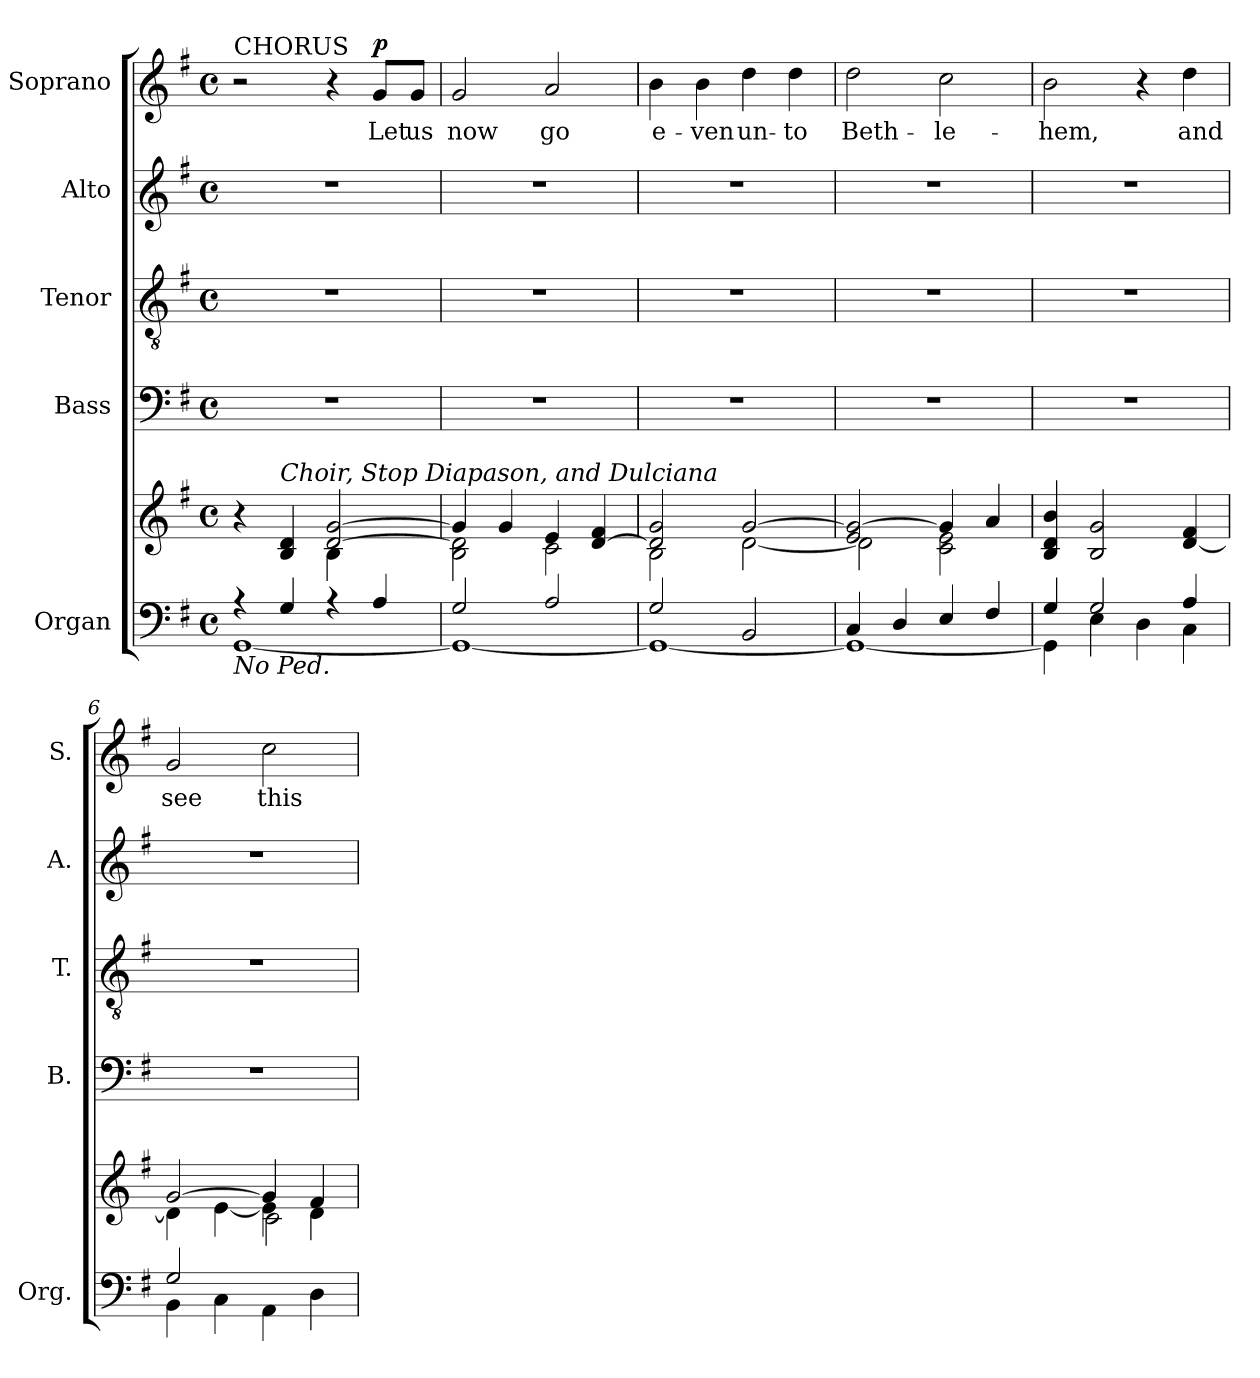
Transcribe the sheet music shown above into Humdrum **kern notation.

**kern	**kern	**kern	**kern	**kern	**kern	**text	**dynam
*part5	*part5	*part4	*part3	*part2	*part1	*part1	*part1
*staff6	*staff5	*staff4	*staff3	*staff2	*staff1	*staff1	*staff1
*I"Organ	*	*I"Bass	*I"Tenor	*I"Alto	*I"Soprano	*	*
*I'Org.	*	*I'B.	*I'T.	*I'A.	*I'S.	*	*
!!LO:PB:g=z
*clefF4	*clefG2	*clefF4	*clefGv2	*clefG2	*clefG2	*	*
*	*	*	*ITrd7c12	*	*	*	*
*k[f#]	*k[f#]	*k[f#]	*k[f#]	*k[f#]	*k[f#]	*	*
*G:	*G:	*G:	*G:	*G:	*G:	*	*
*M4/4	*M4/4	*M4/4	*M4/4	*M4/4	*M4/4	*	*
*met(c)	*met(c)	*met(c)	*met(c)	*met(c)	*met(c)	*	*
*MM120	*MM120	*MM120	*MM120	*MM120	*MM120	*	*
=1	=1	=1	=1	=1	=1	=1	=1
*^	*^	*	*	*	*	*	*
!	!	!	!	!	!	!	!LO:TX:a:t=CHORUS	!	!
!LO:TX:b:i:t=No Ped.	!	!	!	!	!	!	!	!	!
4r	[<1GGi	4r	2ryy	1r	1r	1r	2r	.	.
!	!	!LO:TX:a:i:t=Choir, Stop Diapason, and Dulciana	!	!	!	!	!	!	!
4Gi/	.	4Bi/ 4di	.	.	.	.	.	.	.
4r	.	[>2di/ [>2gi	4Bi\	.	.	.	4r	.	.
!	!	!	!	!	!	!	!	!LO:LY:b:color=#000000	!
4Ai/	.	.	4ryy	.	.	.	8gi/L	Let	p
!	!	!	!	!	!	!	!	!LO:LY:b:color=#000000	!
.	.	.	.	.	.	.	8gi/J	us	.
=2	=2	=2	=2	=2	=2	=2	=2	=2	=2
!	!	!	!	!	!	!	!	!LO:LY:b:color=#000000	!
2Gi/	1GGi_<	4gi/]	2Bi\ 2di]	1r	1r	1r	2gi/	now	.
.	.	4gi/	.	.	.	.	.	.	.
!	!	!	!	!	!	!	!	!LO:LY:b:color=#000000	!
2Ai/	.	4ei/	2ci\	.	.	.	2ai/	go	.
.	.	[>4di/ 4f#i	.	.	.	.	.	.	.
=3	=3	=3	=3	=3	=3	=3	=3	=3	=3
!	!	!	!	!	!	!	!	!LO:LY:b:color=#000000	!
2Gi/	1GGi_<	2di/] 2gi	2Bi\	1r	1r	1r	4bi\	e-	.
!	!	!	!	!	!	!	!	!LO:LY:b:color=#000000	!
.	.	.	.	.	.	.	4bi\	-ven	.
!	!	!	!	!	!	!	!	!LO:LY:b:color=#000000	!
2BBi/	.	[>2gi/	[<2di\	.	.	.	4ddi\	un-	.
!	!	!	!	!	!	!	!	!LO:LY:b:color=#000000	!
.	.	.	.	.	.	.	4ddi\	-to	.
=4	=4	=4	=4	=4	=4	=4	=4	=4	=4
!	!	!	!	!	!	!	!	!LO:LY:b:color=#000000	!
4Ci/	1GGi_<	2ei/ 2gi_>	2di\]	1r	1r	1r	2ddi\	Beth-	.
4Di/	.	.	.	.	.	.	.	.	.
!	!	!	!	!	!	!	!	!LO:LY:b:color=#000000	!
4Ei/	.	4gi/]	2ci\ 2ei	.	.	.	2cci\	-le-	.
4F#i/	.	4ai/	.	.	.	.	.	.	.
*	*	*v	*v	*	*	*	*	*	*
=5	=5	=5	=5	=5	=5	=5	=5	=5
!	!	!	!	!	!	!	!LO:LY:b:color=#000000	!
4Gi/	4GGi\]	4Bi/ 4di 4bi	1r	1r	1r	2bi\	-hem,	.
2Gi/	4Ei\	2Bi/ 2gi	.	.	.	.	.	.
.	4Di\	.	.	.	.	4r	.	.
!	!	!	!	!	!	!	!LO:LY:b:color=#000000	!
4Ai/	4Ci\	[<4di/ 4f#i	.	.	.	4ddi\	and	.
!!LO:LB:g=z
=6	=6	=6	=6	=6	=6	=6	=6	=6
*	*	*^	*	*	*	*	*	*
*	*	*	*^	*	*	*	*	*	*
!	!	!	!	!	!	!	!	!	!LO:LY:b:color=#000000	!
2Gi/	4BBi\	[>2gi/	4di\]	2ryy	1r	1r	1r	2gi/	see	.
.	4Ci\	.	[<4ei\	.	.	.	.	.	.	.
!	!	!	!	!	!	!	!	!	!LO:LY:b:color=#000000	!
2ryy	4AAi\	4gi/]	4ei\]	2ci\	.	.	.	2cci\	this	.
.	4Di\	4f#i/	4di\	.	.	.	.	.	.	.
*v	*v	*	*	*	*	*	*	*	*	*
*	*v	*v	*v	*	*	*	*	*	*
=	=	=	=	=	=	=	=
*-	*-	*-	*-	*-	*-	*-	*-
